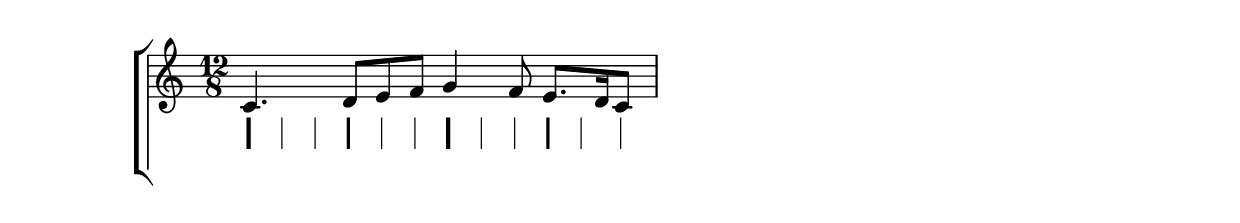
%% Do not edit this file; it is auto-generated from LSR http://lsr.dsi.unimi.it
%% This file is in the public domain.
\version "2.11.61"

\header {
  lsrtags = "editorial-annotations"

  texidoces = "
Se pueden trazar líneas verticales normales entre pentagramas para
mostrar la relación entre notas; sin embargo, en caso de música
monofónica, podemos hacer invisible el segundo pentagrama, y que
las líneas sean más cortas, como en este fragmento de código.

"
  doctitlees = "Líneas de rejilla: destacar ritmos y la relación temporal entre notas"

  texidoc = "
Regular vertical lines can be drawn between staves to show notes
synchronization; however, in case of monophonic music, you may want to
make the second stave invisible, and make the lines shorter like in
this snippet.

"
  doctitle = "Grid lines: emphasizing rhythms and notes synchronization"
} % begin verbatim
%% sets of grid
\layout {
 \context {
   \Staff
   \consists "Grid_point_engraver"
   gridInterval = #(ly:make-moment 1 8)
%% lines length
   \override GridPoint #'Y-extent = #'(6 . 0)
 }
 \context {
   \StaffGroup
   \remove "System_start_delimiter_engraver"
 }
}

\layout {
 ragged-right = ##t
}
\new Score
\with {
 \consists "Grid_line_span_engraver"
%% centers grid lines  horizontally below noteheads
 \override NoteColumn #'X-offset = #-0.5
}

\new ChoirStaff <<
 \new Staff
 {
   \time 12/8
   \stemUp
   \relative {
   c'4. d8 e8 f g4 f8 e8.[ d16 c8] }
 }
 \new Staff
 {
%% making sure the lines will be placed outside the Staff
   \override Score.GridLine #'extra-offset = #'( 0.0 . -4.0 )

%% hides staff and notes so that only the grid lines are visible
   \override NoteHead #'transparent = ##t
   \override NoteHead #'no-ledgers = ##t
   \override Stem #'transparent = ##t
   \override Beam #'transparent = ##t
   \override Staff.BarLine #'transparent = ##t
   \override Staff.StaffSymbol #'line-count = #0
   \override Staff.TimeSignature #'transparent = ##t
   \override Staff.Clef #'transparent = ##t

% you have to put 'dummy' notes here to force regular grid spacing...
 \once  \override Score.GridLine #'thickness = #4.0
 c8   c8   c8
 \once  \override Score.GridLine #'thickness = #3.0
 c8   c8   c8
 \once  \override Score.GridLine #'thickness = #4.0
 c8   c8   c8
 \once  \override Score.GridLine #'thickness = #3.0
 c8   c8   c8
 }
>>
